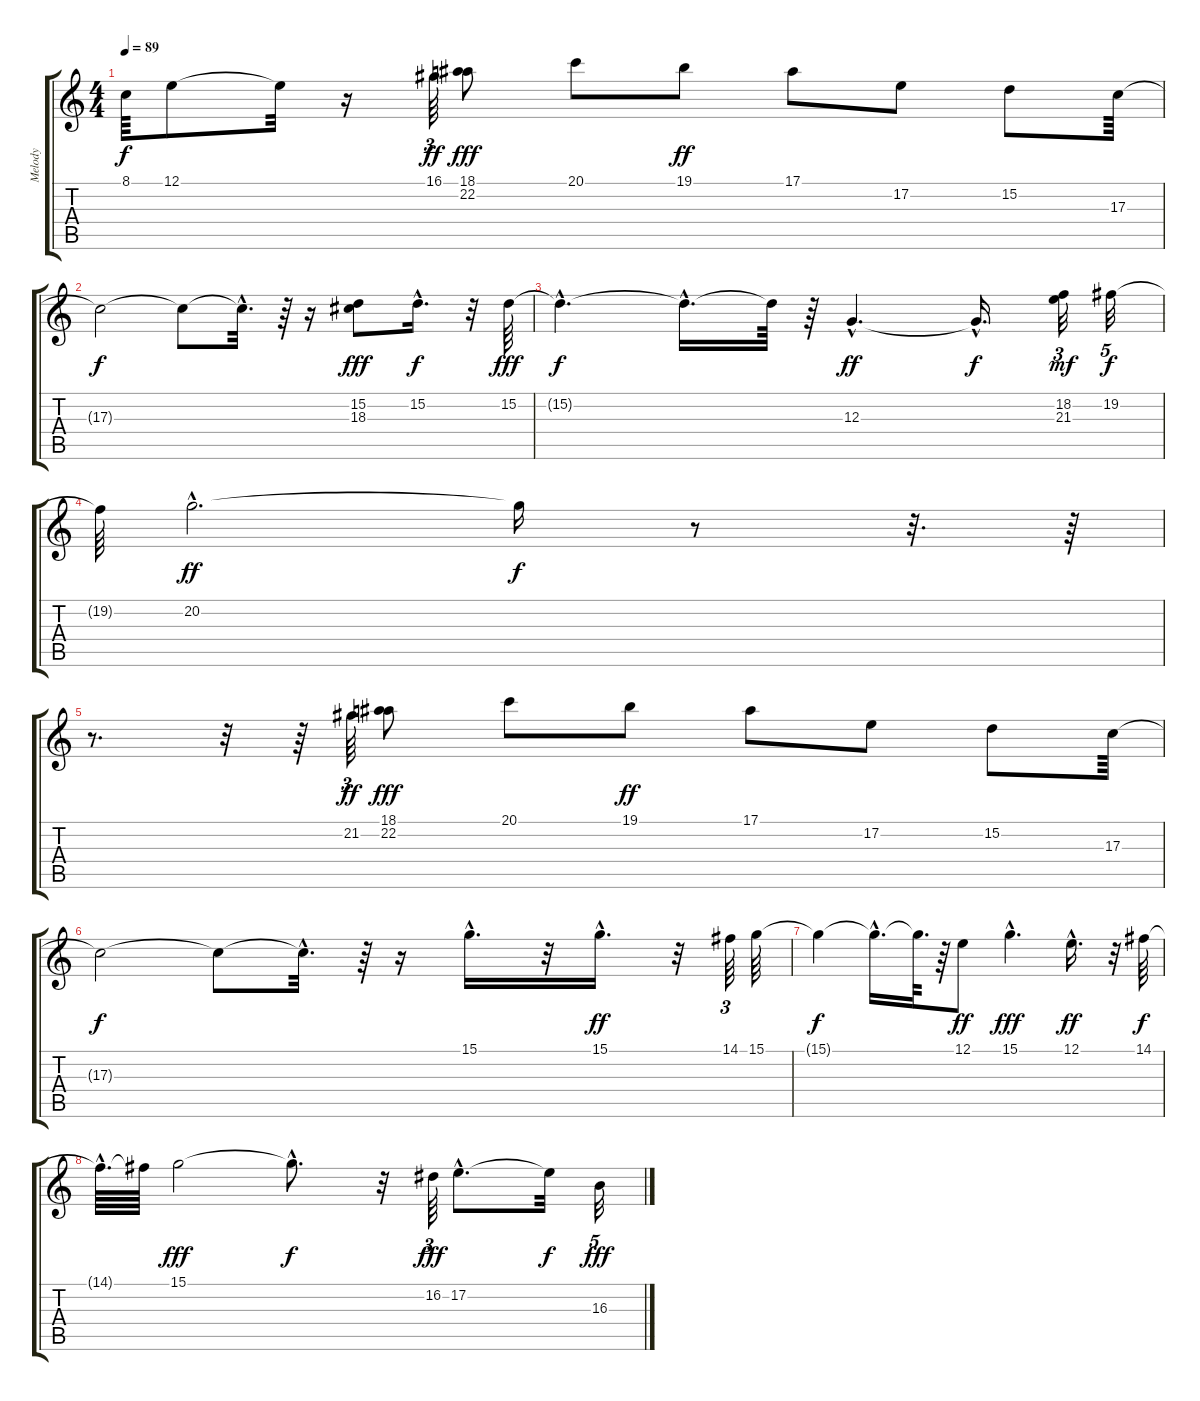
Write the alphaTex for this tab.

\track ("Melody" "Melody") {instrument shakuhachi}
\staff {score tabs}
\tuning (E4 B3 G3 D3 A2 E2) {hide}
\ts (4 4)
\tempo 89
\clef g2
\ks c
8.1{t}.64{dy f} 12.1.8 12.1{t}.32 r.16 16.1.64{tu (3 2) dy ff} (18.1 22.2).8{dy fff} 20.1.8{volume 14} 19.1.8{dy ff volume 14} 17.1.8{volume 13} 17.2.8{volume 13} 15.2.8 17.3.64 |
17.3{t}.2{dy f} 17.3{t}.8 17.3{hac t}.32{d} r.64 r.16 (15.2 18.3).8{dy fff} 15.2{hac}.16{d dy f} r.32 15.2.64{dy fff} |
15.2{hac t}.4{d dy f} 15.2{hac t}.16{d} 15.2{t}.64 r.64 12.3{hac}.4{d dy ff} 12.3{hac t}.16{d dy f} (18.2 21.3).32{tu (3 2) dy mf} 19.2.32{tu (5 4) dy f} |
19.2{t}.64 20.2{hac}.2{d dy ff} 20.2{t}.16{dy f} r.8 r.32{d} r.64 |
r.8{d} r.32 r.64 21.2.64{tu (3 2) dy ff} (18.1 22.2).8{dy fff} 20.1.8 19.1.8{dy ff} 17.1.8 17.2.8 15.2.8 17.3.64 |
17.3{t}.2{dy f} 17.3{t}.8 17.3{hac t}.32{d} r.64 r.16 15.1{hac}.16{d} r.32 15.1{hac}.16{d dy ff} r.32 14.1.64{tu (3 2)} 15.1.64 |
15.1{t}.4{dy f} 15.1{hac t}.16{d} 15.1{t}.64{d} r.64 12.1.8{dy ff} 15.1{hac}.4{d dy fff} 12.1{hac}.16{d dy ff} r.32 14.1.64{dy f} |
14.1{hac t}.64{d} 14.1{t}.64 15.1.2{dy fff} 15.1{hac t}.8{d dy f} r.32 16.2.64{tu (3 2) dy fff} 17.2{hac}.8{d} 17.2{t}.32{dy f} 16.3.32{tu (5 4) dy fff}
